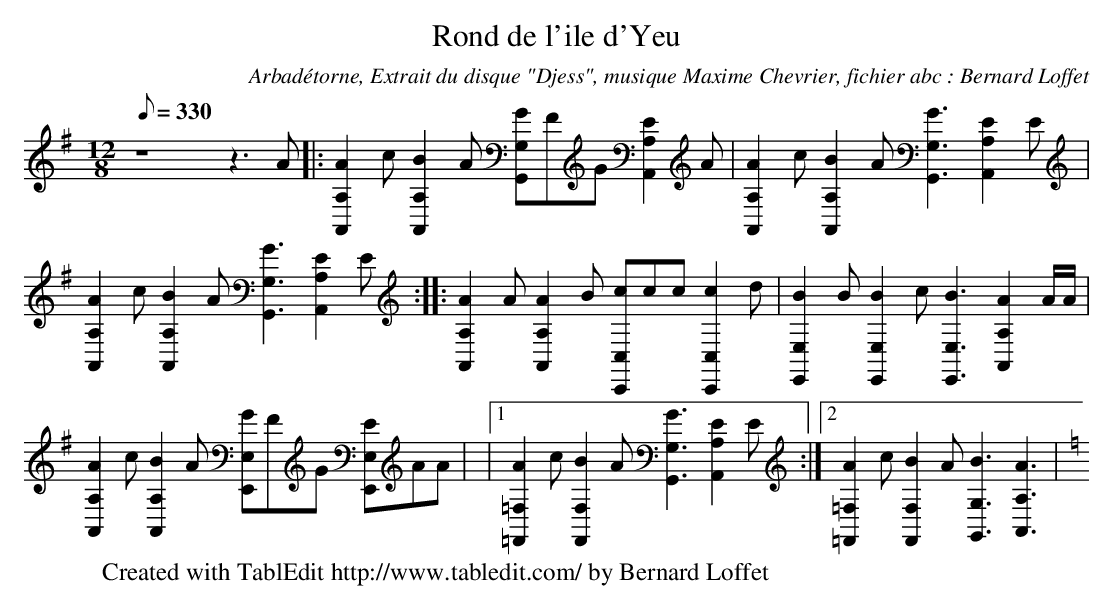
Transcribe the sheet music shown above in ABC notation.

X:1
T:Rond de l'ile d'Yeu
C:Arbadétorne, Extrait du disque "Djess", musique Maxime Chevrier, fichier abc : Bernard Loffet
L:1/8
Q:330
M:12/8
K:G
 z8z3A |: [A2A,,2A,2]c [B2A,,2A,2]A [GG,,G,]FG [E2A,,2A,2]A | [A2A,,2A,2]c [B2A,,2A,2]A [G3G,,3G,3] [E2A,,2A,2]E | \
 [A2A,,2A,2]c [B2A,,2A,2]A [G3G,,3G,3] [E2A,,2A,2]E :|: [A2A,,2A,2]A [A2A,,2A,2]B [cC,,C,]cc [c2C,,2C,2]d | \
 [B2E,,2E,2]B [B2E,,2E,2]c [B3E,,3E,3] [A2A,,2A,2]A/A/ | [A2A,,2A,2]c [B2A,,2A,2]A [GE,,E,]FG [EE,,E,]AA | \
|1 [A2=F,,2=F,2]c [B2F,,2F,2]A [G3G,,3G,3] [E2A,,2A,2]E :|2 [A2=F,,2=F,2]c [B2F,,2F,2]A [B3G,,3G,3] [A3A,,3A,3] | \
K:C
W:Created with TablEdit http://www.tabledit.com/ by Bernard Loffet
